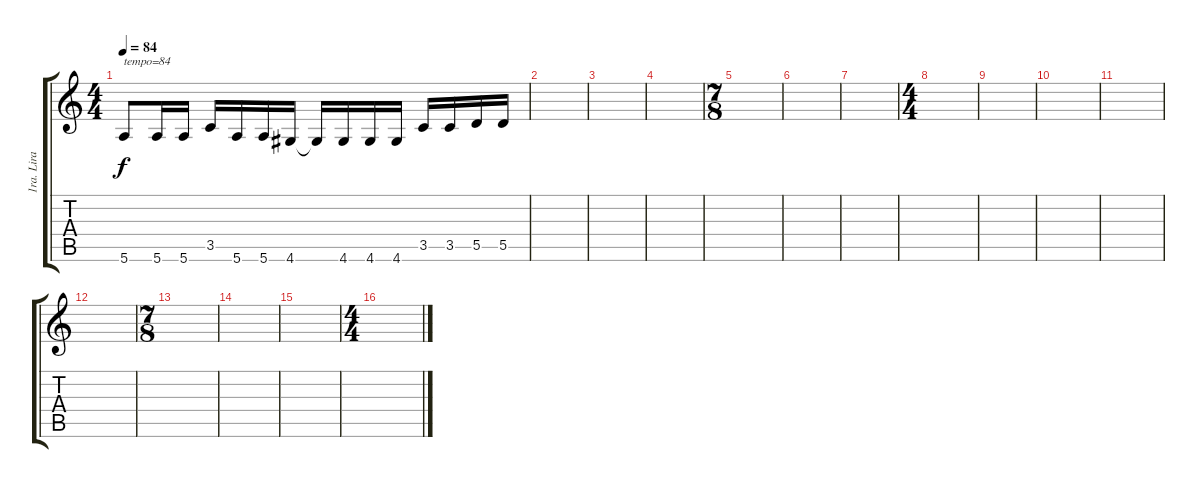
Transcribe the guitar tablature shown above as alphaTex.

\track ("1ra. Lira" "1ra. Lira") {instrument acousticguitarsteel}
\staff {score tabs}
\tuning (E4 B3 G3 D3 A2 E2) {hide}
\ts (4 4)
\tempo 84
\clef g2
\ks c
5.6.8{txt "tempo=84" dy f} 5.6.16 5.6.16 3.5.16 5.6.16 5.6.16 4.6.16 4.6{t}.16 4.6.16 4.6.16 4.6.16 3.5.16 3.5.16 5.5.16 5.5.16 |
|
|
|
\ts (7 8)
|
|
|
\ts (4 4)
|
|
|
|
|
\ts (7 8)
|
|
|
\ts (4 4)
